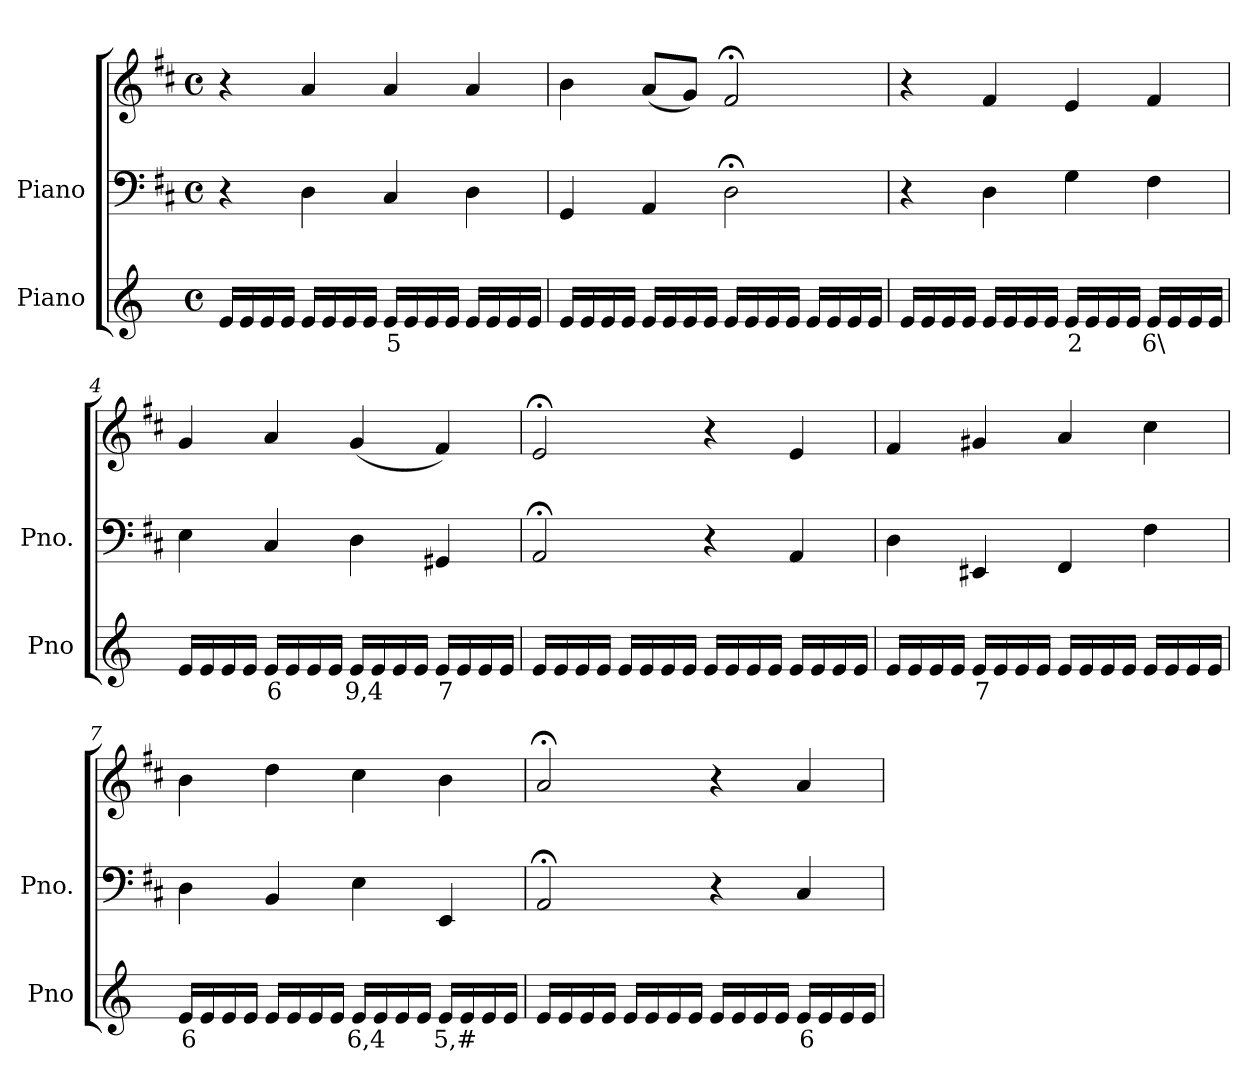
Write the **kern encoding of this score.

**kern	**text	**kern	**kern
*part2	*part2	*part1	*part1
*staff3	*staff3	*staff2	*staff1
*I"Piano	*	*I"Piano	*
*I'Pno	*	*I'Pno.	*
*clefG2	*	*clefF4	*clefG2
*k[]	*	*k[f#c#]	*k[f#c#]
*M4/4	*	*M4/4	*M4/4
*met(c)	*	*met(c)	*met(c)
=1	=1	=1	=1
16e/LL	.	4r	4r
16e/	.	.	.
16e/	.	.	.
16e/JJ	.	.	.
16e/LL	.	4D\	4a/
16e/	.	.	.
16e/	.	.	.
16e/JJ	.	.	.
!	!LO:LY:b	!	!
16e/LL	5	4C#/	4a/
16e/	.	.	.
16e/	.	.	.
16e/JJ	.	.	.
16e/LL	.	4D\	4a/
16e/	.	.	.
16e/	.	.	.
16e/JJ	.	.	.
=2	=2	=2	=2
16e/LL	.	4GG/	4b\
16e/	.	.	.
16e/	.	.	.
16e/JJ	.	.	.
16e/LL	.	4AA/	(<8a/L
16e/	.	.	.
16e/	.	.	8g/J)
16e/JJ	.	.	.
16e/LL	.	2D;<\	2f#;</
16e/	.	.	.
16e/	.	.	.
16e/JJ	.	.	.
16e/LL	.	.	.
16e/	.	.	.
16e/	.	.	.
16e/JJ	.	.	.
=3	=3	=3	=3
16e/LL	.	4r	4r
16e/	.	.	.
16e/	.	.	.
16e/JJ	.	.	.
16e/LL	.	4D\	4f#/
16e/	.	.	.
16e/	.	.	.
16e/JJ	.	.	.
!	!LO:LY:b	!	!
16e/LL	2	4G\	4e/
16e/	.	.	.
16e/	.	.	.
16e/JJ	.	.	.
!	!LO:LY:b	!	!
16e/LL	6\	4F#\	4f#/
16e/	.	.	.
16e/	.	.	.
16e/JJ	.	.	.
=4	=4	=4	=4
16e/LL	.	4E\	4g/
16e/	.	.	.
16e/	.	.	.
16e/JJ	.	.	.
!	!LO:LY:b	!	!
16e/LL	6	4C#/	4a/
16e/	.	.	.
16e/	.	.	.
16e/JJ	.	.	.
!	!LO:LY:b	!	!
16e/LL	9,4	4D\	(<4g/
16e/	.	.	.
16e/	.	.	.
16e/JJ	.	.	.
!	!LO:LY:b	!	!
16e/LL	7	4GG#X/	4f#/)
16e/	.	.	.
16e/	.	.	.
16e/JJ	.	.	.
=5	=5	=5	=5
16e/LL	.	2AA;</	2e;</
16e/	.	.	.
16e/	.	.	.
16e/JJ	.	.	.
16e/LL	.	.	.
16e/	.	.	.
16e/	.	.	.
16e/JJ	.	.	.
16e/LL	.	4r	4r
16e/	.	.	.
16e/	.	.	.
16e/JJ	.	.	.
16e/LL	.	4AA/	4e/
16e/	.	.	.
16e/	.	.	.
16e/JJ	.	.	.
=6	=6	=6	=6
16e/LL	.	4D\	4f#/
16e/	.	.	.
16e/	.	.	.
16e/JJ	.	.	.
!	!LO:LY:b	!	!
16e/LL	7	4EE#X/	4g#X/
16e/	.	.	.
16e/	.	.	.
16e/JJ	.	.	.
16e/LL	.	4FF#/	4a/
16e/	.	.	.
16e/	.	.	.
16e/JJ	.	.	.
16e/LL	.	4F#\	4cc#\
16e/	.	.	.
16e/	.	.	.
16e/JJ	.	.	.
=7	=7	=7	=7
!	!LO:LY:b	!	!
16e/LL	6	4D\	4b\
16e/	.	.	.
16e/	.	.	.
16e/JJ	.	.	.
16e/LL	.	4BB/	4dd\
16e/	.	.	.
16e/	.	.	.
16e/JJ	.	.	.
!	!LO:LY:b	!	!
16e/LL	6,4	4E\	4cc#\
16e/	.	.	.
16e/	.	.	.
16e/JJ	.	.	.
!	!LO:LY:b	!	!
16e/LL	5,#	4EE/	4b\
16e/	.	.	.
16e/	.	.	.
16e/JJ	.	.	.
=8	=8	=8	=8
16e/LL	.	2AA;</	2a;</
16e/	.	.	.
16e/	.	.	.
16e/JJ	.	.	.
16e/LL	.	.	.
16e/	.	.	.
16e/	.	.	.
16e/JJ	.	.	.
16e/LL	.	4r	4r
16e/	.	.	.
16e/	.	.	.
16e/JJ	.	.	.
!	!LO:LY:b	!	!
16e/LL	6	4C#/	4a/
16e/	.	.	.
16e/	.	.	.
16e/JJ	.	.	.
=	=	=	=
*-	*-	*-	*-
